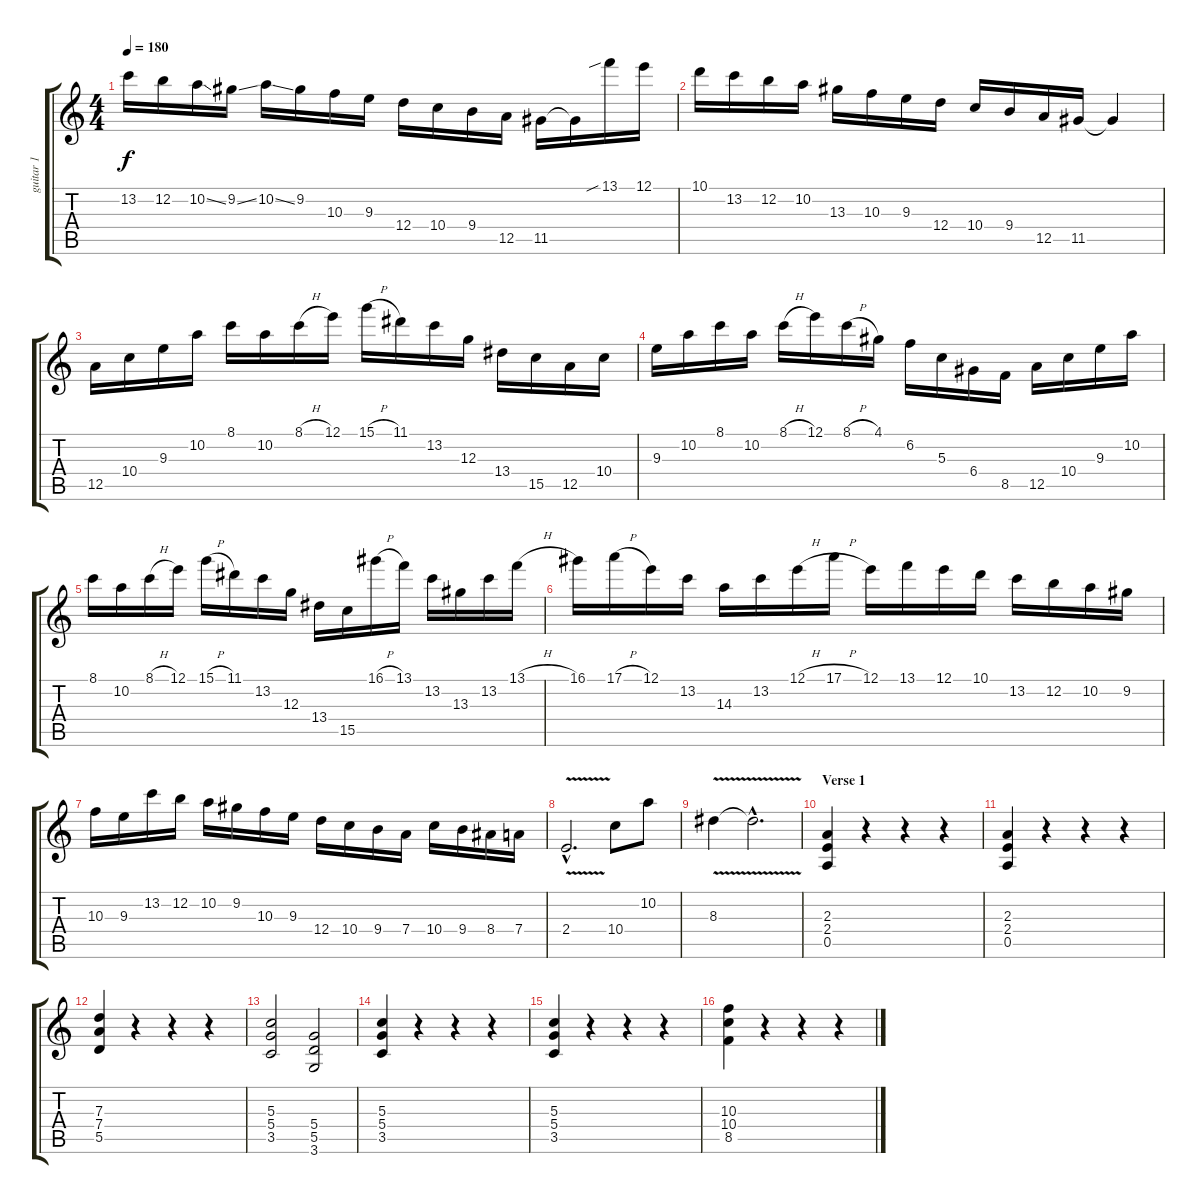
\track ("guitar 1" "guitar 1") {instrument distortionguitar}
\staff {score tabs}
\tuning (E4 B3 G3 D3 A2 E2) {hide}
\ts (4 4)
\tempo 180
\clef g2
\ks c
13.2.16{dy f} 12.2.16 10.2{ss}.16 9.2{ss}.16 10.2{ss}.16 9.2.16 10.3.16 9.3.16 12.4.16 10.4.16 9.4.16 12.5.16 11.5.16 11.5{t}.16 13.1{sib}.16 12.1.16 |
10.1.16 13.2.16 12.2.16 10.2.16 13.3.16 10.3.16 9.3.16 12.4.16 10.4.16 9.4.16 12.5.16 11.5.16 11.5{t}.4 |
12.5.16 10.4.16 9.3.16 10.2.16 8.1.16 10.2.16 8.1{h}.16 12.1.16 15.1{h}.16 11.1.16 13.2.16 12.3.16 13.4.16 15.5.16 12.5.16 10.4.16 |
9.3.16 10.2.16 8.1.16 10.2.16 8.1{h}.16 12.1.16 8.1{h}.16 4.1.16 6.2.16 5.3.16 6.4.16 8.5.16 12.5.16 10.4.16 9.3.16 10.2.16 |
8.1.16 10.2.16 8.1{h}.16 12.1.16 15.1{h}.16 11.1.16 13.2.16 12.3.16 13.4.16 15.5.16 16.1{h}.16 13.1.16 13.2.16 13.3.16 13.2.16 13.1{h}.16 |
16.1.16 17.1{h}.16 12.1.16 13.2.16 14.3.16 13.2.16 12.1{h}.16 17.1{h}.16 12.1.16 13.1.16 12.1.16 10.1.16 13.2.16 12.2.16 10.2.16 9.2.16 |
10.3.16 9.3.16 13.2.16 12.2.16 10.2.16 9.2.16 10.3.16 9.3.16 12.4.16 10.4.16 9.4.16 7.4.16 10.4.16 9.4.16 8.4.16 7.4.16 |
2.4{v hac}.2{d} 10.4.8 10.2.8 |
8.3{v}.4 8.3{hac t}.2{d} |
\section ("" "Verse 1")
(2.3 2.4 0.5).4 r.4 r.4 r.4 |
(2.3 2.4 0.5).4 r.4 r.4 r.4 |
(7.3 7.4 5.5).4 r.4 r.4 r.4 |
(5.3 5.4 3.5).2 (5.4 5.5 3.6).2 |
(5.3 5.4 3.5).4 r.4 r.4 r.4 |
(5.3 5.4 3.5).4 r.4 r.4 r.4 |
(10.3 10.4 8.5).4 r.4 r.4 r.4
